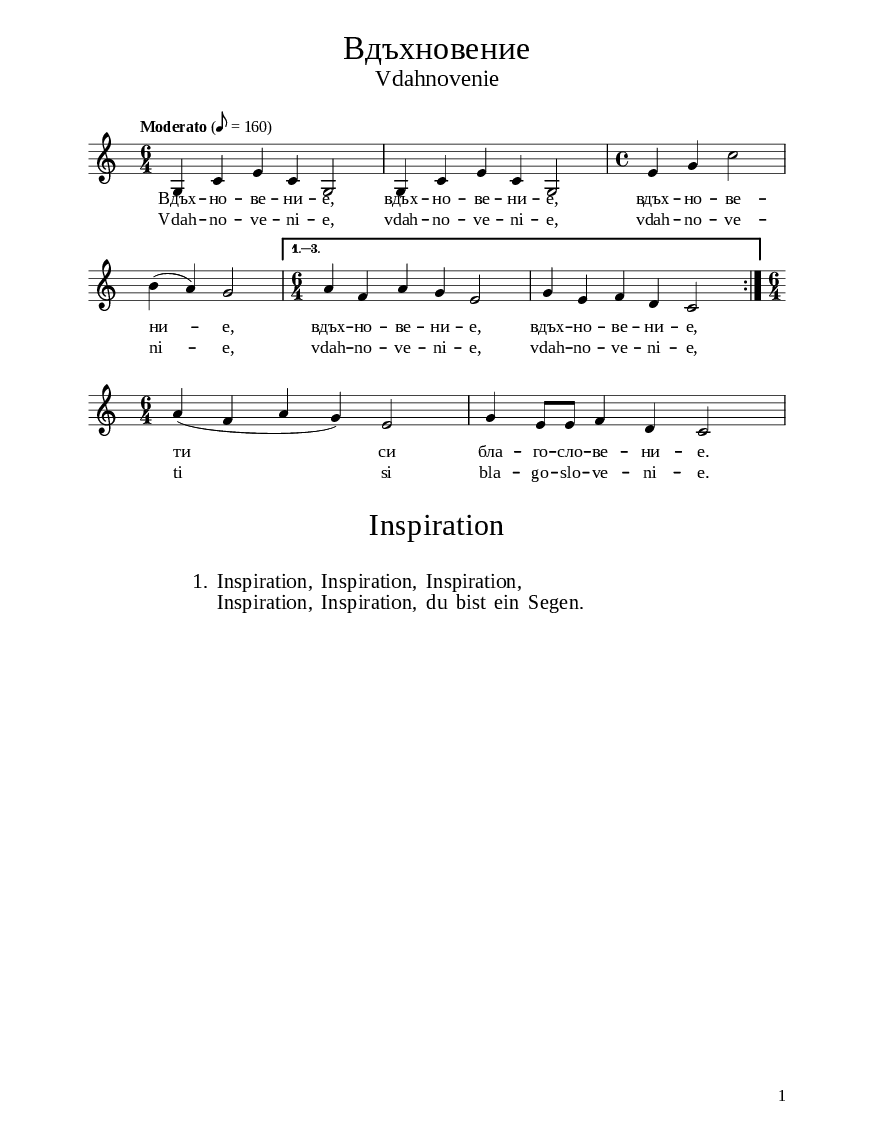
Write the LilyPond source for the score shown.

\version "2.18.2"

\paper {
  #(set-paper-size "a5")
}

\bookpart {
\paper {
  print-all-headers = ##t
  print-page-number = ##t 
  print-first-page-number = ##t
  
  % put page numbers on the bottom
  oddHeaderMarkup = \markup ""
  evenHeaderMarkup = \markup ""
  oddFooterMarkup = \markup
    \fill-line {
      ""
      \on-the-fly #print-page-number-check-first \fromproperty #'page:page-number-string
    }
  evenFooterMarkup = \markup
    \fill-line {
      \on-the-fly #print-page-number-check-first \fromproperty #'page:page-number-string
      ""
    }

  left-margin = 1.5\cm
  right-margin = 1.5\cm
  top-margin = 1.6\cm
  bottom-margin = 1.2\cm
  ragged-bottom = ##t % do not spread the staves to fill the whole vertical space

  % change lyrics and titles font (affects notes also)
  fonts = 
    #(make-pango-font-tree
     "Times New Roman"
     "DejaVu Sans"
     "DejaVu Sans Mono"
     (/ (* staff-height pt) 3.6))
  
  % change distance between staves
  system-system-spacing =
    #'((basic-distance . 12)
       (minimum-distance . 6)
       (padding . 1)
       (stretchability . 12))
}

\header {
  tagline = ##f
}

\score{
  \layout { 
    indent = 0.0\cm % remove first line indentation
    ragged-last = ##f % do spread last line to fill the whole space
    \context {
      \Score
      \omit BarNumber %remove bar numbers
    } % context
    
    \context { % change staff size
      \Staff
      fontSize = #+0 % affects notes size only 
      \override StaffSymbol #'staff-space = #(magstep -3)
      \override StaffSymbol #'thickness = #0.5
      \override BarLine #'hair-thickness = #1     
      %\override StaffSymbol #'ledger-line-thickness = #'(0 . 0)
    }
    
    \context { % adjust space between staff and lyrics and between the two lyric lines
      \Lyrics
      \override VerticalAxisGroup.nonstaff-relatedstaff-spacing = #'((basic-distance . 4.5))
      \override VerticalAxisGroup.nonstaff-nonstaff-spacing = #'((minimum-distance . 2))
    }
  } % layout


  \new Voice \absolute  {
    \clef treble
    \key c \major
    \time 6/4 
    %\tempo "Moderato" 8 = 160
    \tempo \markup { % make tempo note smaller
      \concat { "Moderato " \normal-text { "(" }
          \teeny \general-align #Y #DOWN \note #"8" #0.8
          \normal-text { " = 160)" }
      }
    }
   \repeat volta 3 {   g4 c' e' c' g2 | g4 c' e' c' g2 | \time 4/4  e'4 g' c''2 \break |
 
 b'4 ( a' ) g'2 | \time 6/4 } \alternative { { a'4 f' a' g' e'2 | g'4 e' f' d' c'2 } } \break | 

\time 6/4  a'4 ( f' a' g' ) e'2 |  g'4 e'8 e' f'4 d' c'2  \break 
  }
  
  \addlyrics { Вдъх -- но -- ве -- ни -- е,
  вдъх -- но -- ве -- ни -- е, 
  вдъх -- но -- ве -- ни -- е, вдъх -- но -- ве -- ни -- е,
  вдъх -- но -- ве -- ни -- е, ти си бла -- го --
  сло -- ве -- ни -- е.
    
  }

  \addlyrics {
  Vdah -- no -- ve -- ni -- e,
  vdah -- no -- ve -- ni -- e, 
  vdah -- no -- ve -- ni -- e, vdah -- no -- ve -- ni -- e,
  vdah -- no -- ve -- ni -- e, ti si bla -- go --
  slo -- ve -- ni -- e.
   
  }

  \header {
    title = \markup \column \normal-text \fontsize #2.5 { 
              \center-align
              \line { Вдъхновение }
              \vspace #-0.6
              \center-align
              \line \fontsize #-3 { Vdahnovenie }
              \vspace #-0.8
              \center-align
              \line \fontsize #-3 { " " }
            }
  }
  
  \midi{}
} % score




% include foreign translation(s) of the song
\version "2.18.2"

\markup \fill-line { \fontsize #6 "Inspiration" }
\markup \null
\markup \null
\markup \fontsize #+2.5 {
    \hspace #10
    \override #'(baseline-skip . 2)
    
        \column {
     \line { " " }      
      \line {  1. Inspiration, Inspiration, Inspiration,  }
      \line {   "   "Inspiration, Inspiration, du bist ein Segen. }  
      
      
       
    }
    
    
}


} % bookpart
